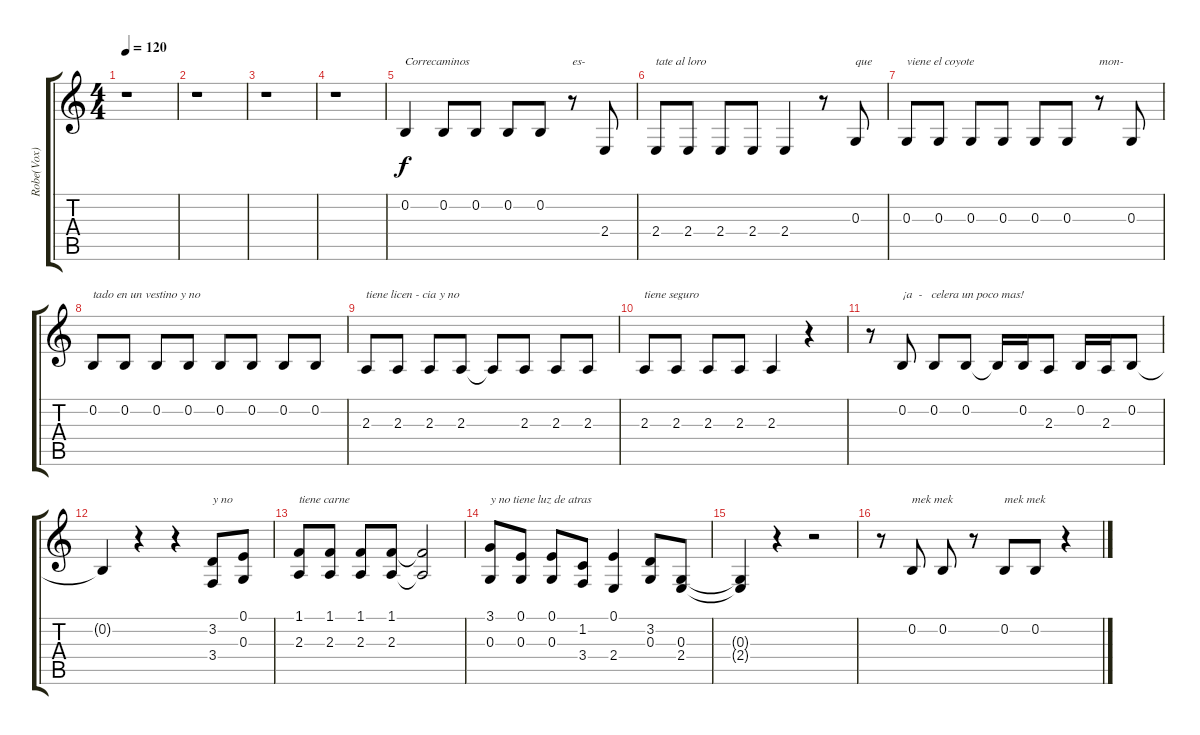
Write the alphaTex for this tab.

\track ("Robe(Vox)" "Robe(Vox)") {instrument brasssection}
\staff {score tabs}
\tuning (E4 B3 G3 D3 A2 E2) {hide}
\ts (4 4)
\tempo 120
\clef g2
\ks c
r.1{dy f instrument brasssection} |
r.1 |
r.1 |
r.1 |
0.2.4{txt "Correcaminos"} 0.2.8 0.2.8 0.2.8 0.2.8 r.8{txt "es-"} 2.4.8 |
2.4.8{txt "tate al loro"} 2.4.8 2.4.8 2.4.8 2.4.4 r.8 0.3.8{txt "que"} |
0.3.8{txt "viene el coyote"} 0.3.8 0.3.8 0.3.8 0.3.8 0.3.8 r.8{txt "mon-"} 0.3.8 |
0.2.8{txt "tado en un vestino y no"} 0.2.8 0.2.8 0.2.8 0.2.8 0.2.8 0.2.8 0.2.8 |
2.3.8{txt "tiene licen - cia y no"} 2.3.8 2.3.8 2.3.8 2.3{t}.8 2.3.8 2.3.8 2.3.8 |
2.3.8{txt "tiene seguro"} 2.3.8 2.3.8 2.3.8 2.3.4 r.4 |
r.8 0.2.8{txt "¡a  -   celera un poco mas!"} 0.2.8 0.2.8 0.2{t}.16 0.2.16 2.3.8 0.2.16 2.3.16 0.2.8 |
0.2{t}.4 r.4 r.4 (3.2 3.4).8{txt "y no"} (0.1 0.3).8 |
(1.1 2.3).8{txt "tiene carne"} (1.1 2.3).8 (1.1 2.3).8 (1.1 2.3).8 (1.1{t} 2.3{t}).2 |
(3.1 0.3).8{txt "y no tiene luz de atras"} (0.1 0.3).8 (0.1 0.3).8 (1.2 3.4).8 (0.1 2.4).4 (3.2 0.3).8 (0.3 2.4).8 |
(0.3{t} 2.4{t}).4 r.4 r.2 |
r.8 0.2.8{txt "mek mek"} 0.2.8 r.8 0.2.8{txt "mek mek"} 0.2.8 r.4
